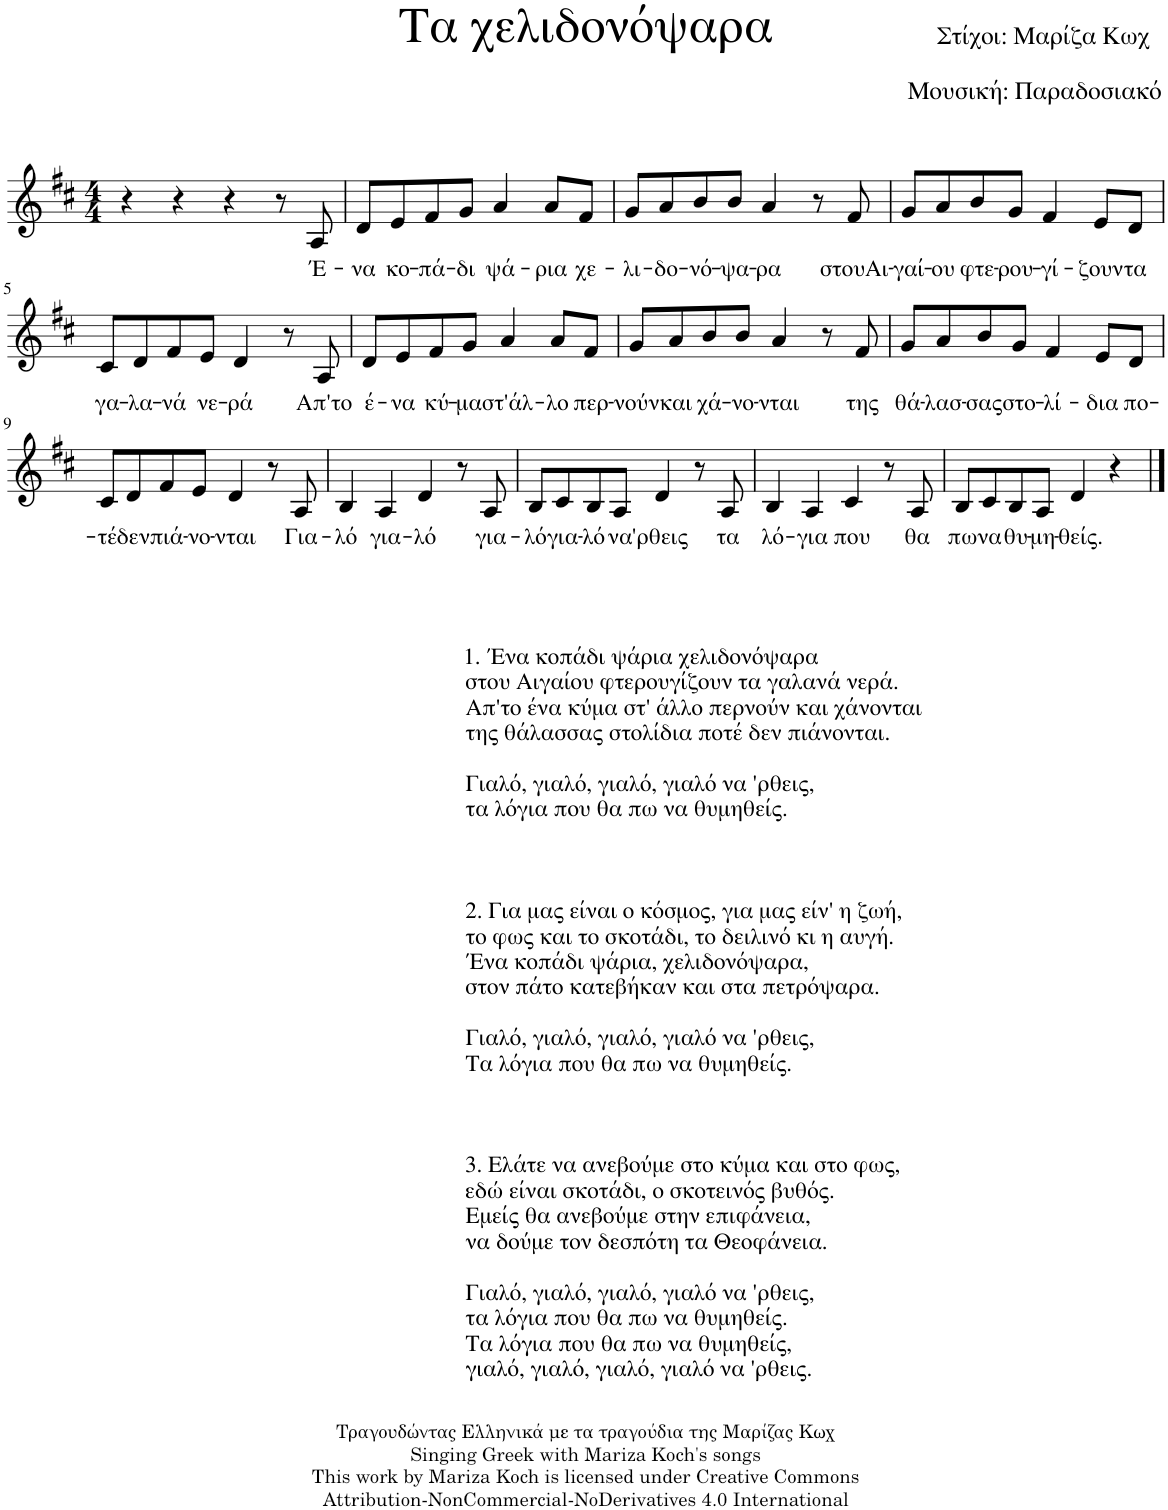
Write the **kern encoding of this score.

**kern	**text
*part1	*part1
*staff1	*staff1
*I"Piano	*
*I'Pno.	*
*clefG2	*
*k[f#c#]	*
*M4/4	*
=1	=1
4r	.
4r	.
4r	.
8r	.
!	!LO:LY:b
8A/	Έ-
=2	=2
!	!LO:LY:b
8d/L	-να
!	!LO:LY:b
8e/	κο-
!	!LO:LY:b
8f#/	-πά-
!	!LO:LY:b
8g/J	-δι
!	!LO:LY:b
4a/	ψά-
!	!LO:LY:b
8a/L	-ρια
!	!LO:LY:b
8f#/J	χε-
=3	=3
!	!LO:LY:b
8g/L	-λι-
!	!LO:LY:b
8a/	δο-
!	!LO:LY:b
8b/	-νό-
!	!LO:LY:b
8b/J	-ψα-
!	!LO:LY:b
4a/	-ρα
8r	.
!	!LO:LY:b
8f#/	στουΑι-
=4	=4
!	!LO:LY:b
8g/L	-γαί-
!	!LO:LY:b
8a/	-ου
!	!LO:LY:b
8b/	φτε-
!	!LO:LY:b
8g/J	-ρου-
!	!LO:LY:b
4f#/	-γί-
!	!LO:LY:b
8e/L	-ζουν
!	!LO:LY:b
8d/J	τα
!!LO:LB:g=z
=5	=5
!	!LO:LY:b
8c#/L	γα-
!	!LO:LY:b
8d/	-λα-
!	!LO:LY:b
8f#/	-νά
!	!LO:LY:b
8e/J	νε-
!	!LO:LY:b
4d/	-ρά
8r	.
!	!LO:LY:b
8A/	Απ'το
=6	=6
!	!LO:LY:b
8d/L	έ-
!	!LO:LY:b
8e/	-να
!	!LO:LY:b
8f#/	κύ-
!	!LO:LY:b
8g/J	-μα
!	!LO:LY:b
4a/	στ'άλ-
!	!LO:LY:b
8a/L	-λο
!	!LO:LY:b
8f#/J	περ-
=7	=7
!	!LO:LY:b
8g/L	-νούν
!	!LO:LY:b
8a/	και
!	!LO:LY:b
8b/	χά-
!	!LO:LY:b
8b/J	-νο-
!	!LO:LY:b
4a/	-νται
8r	.
!	!LO:LY:b
8f#/	της
=8	=8
!	!LO:LY:b
8g/L	θά-
!	!LO:LY:b
8a/	-λασ-
!	!LO:LY:b
8b/	-σας
!	!LO:LY:b
8g/J	στο-
!	!LO:LY:b
4f#/	-λί-
!	!LO:LY:b
8e/L	-δια
!	!LO:LY:b
8d/J	πο-
!!LO:LB:g=z
=9	=9
!	!LO:LY:b
8c#/L	-τέ
!	!LO:LY:b
8d/	δεν
!	!LO:LY:b
8f#/	πιά-
!	!LO:LY:b
8e/J	-νο-
!	!LO:LY:b
4d/	-νται
8r	.
!	!LO:LY:b
8A/	Για-
=10	=10
!	!LO:LY:b
4B/	-λό
!	!LO:LY:b
4A/	για-
!	!LO:LY:b
4d/	-λό
8r	.
!	!LO:LY:b
8A/	για-
=11	=11
!	!LO:LY:b
8B/L	-λό
!	!LO:LY:b
8c#/	για-
!	!LO:LY:b
8B/	-λό
!	!LO:LY:b
8A/J	να
!	!LO:LY:b
4d/	'ρθεις
8r	.
!	!LO:LY:b
8A/	τα
=12	=12
!	!LO:LY:b
4B/	λό-
!	!LO:LY:b
4A/	-για
!	!LO:LY:b
4c#/	που
8r	.
!	!LO:LY:b
8A/	θα
=13	=13
!	!LO:LY:b
8B/L	πω
!	!LO:LY:b
8c#/	να
!	!LO:LY:b
8B/	θυ-
!	!LO:LY:b
8A/J	-μη-
!LO:TX:b:t=1. Ένα κοπάδι ψάρια χελιδονόψαρα	!
!LO:TX:b:t=στου Αιγαίου φτερουγίζουν τα γαλανά νερά.	!
!LO:TX:b:t=Απ'το ένα κύμα στ' άλλο περνούν και χάνονται	!
!LO:TX:b:t=της θάλασσας στολίδια ποτέ δεν πιάνονται.	!
!LO:TX:b:t=Γιαλό, γιαλό, γιαλό, γιαλό να 'ρθεις,	!
!LO:TX:b:t=τα λόγια που θα πω να θυμηθείς.	!
!LO:TX:b:t=2. Για μας είναι ο κόσμος, για μας είν' η ζωή,	!
!LO:TX:b:t=το φως και το σκοτάδι, το δειλινό κι η αυγή.	!
!LO:TX:b:t=Ένα κοπάδι ψάρια, χελιδονόψαρα,	!
!LO:TX:b:t=στον πάτο κατεβήκαν και στα πετρόψαρα.	!
!LO:TX:b:t=Γιαλό, γιαλό, γιαλό, γιαλό να 'ρθεις,	!
!LO:TX:b:t=Τα λόγια που θα πω να θυμηθείς.	!
!LO:TX:b:t=3. Ελάτε να ανεβούμε στο κύμα και στο φως,	!
!LO:TX:b:t=εδώ είναι σκοτάδι, ο σκοτεινός βυθός.	!
!LO:TX:b:t=Εμείς θα ανεβούμε στην επιφάνεια,	!
!LO:TX:b:t=να δούμε τον δεσπότη τα Θεοφάνεια.	!
!LO:TX:b:t=Γιαλό, γιαλό, γιαλό, γιαλό να 'ρθεις,	!
!LO:TX:b:t=τα λόγια που θα πω να θυμηθείς.	!
!LO:TX:b:t=Τα λόγια που θα πω να θυμηθείς,	!
!LO:TX:b:t=γιαλό, γιαλό, γιαλό, γιαλό να 'ρθεις.	!
!	!LO:LY:b
4d/	-θείς.
4r	.
==	==
*-	*-
